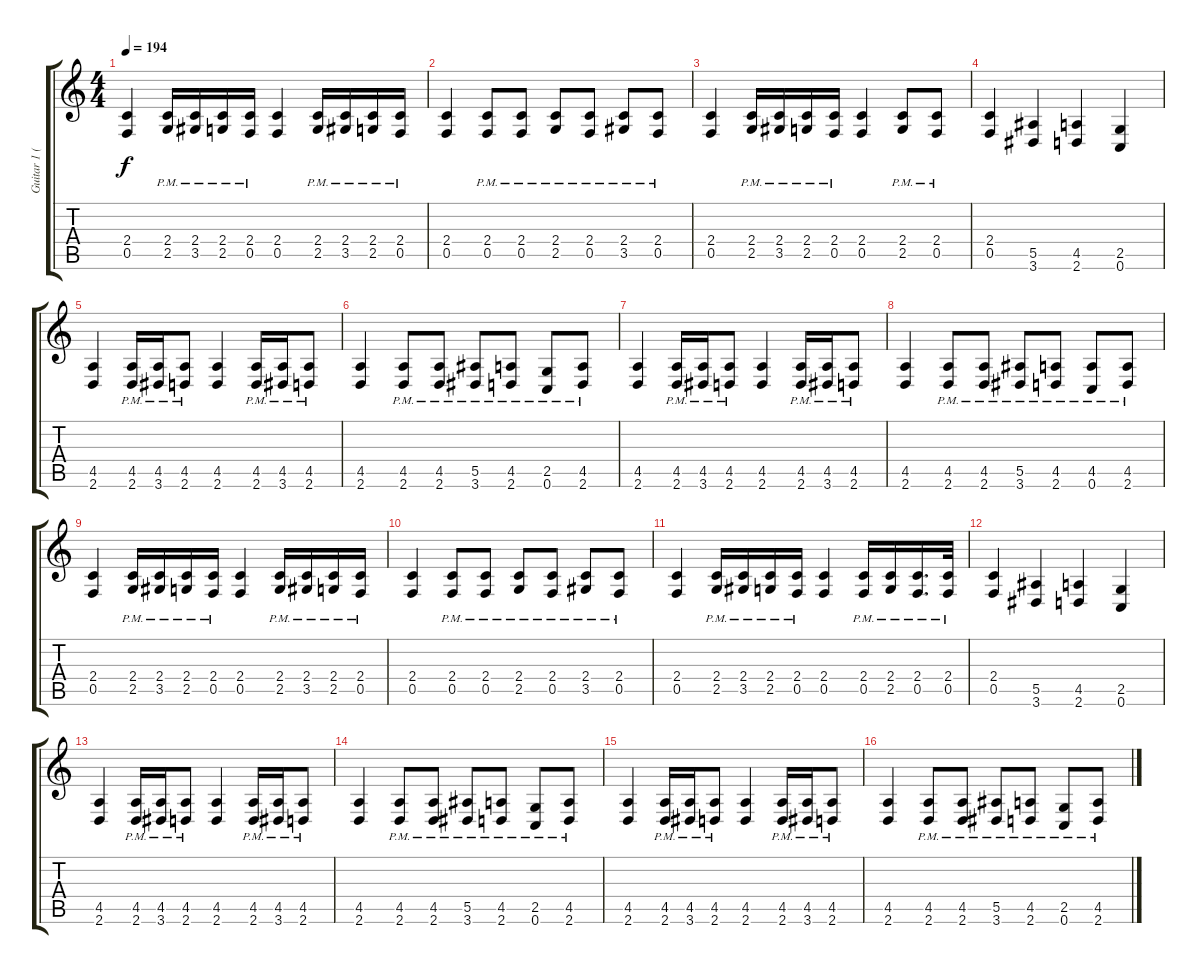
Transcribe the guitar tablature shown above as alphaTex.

\track ("Guitar 1 (Distortion)" "Guitar 1 (") {instrument distortionguitar}
\staff {score tabs}
\tuning (C4 G3 Eb3 Bb2 F2 C2) {hide}
\ts (4 4)
\tempo 194
\clef g2
\ks c
(2.4 0.5).4{dy f} (2.4{pm} 2.5{pm}).16 (2.4{pm} 3.5{pm}).16 (2.4{pm} 2.5{pm}).16 (2.4{pm} 0.5{pm}).16 (2.4 0.5).4 (2.4{pm} 2.5{pm}).16 (2.4{pm} 3.5{pm}).16 (2.4{pm} 2.5{pm}).16 (2.4{pm} 0.5{pm}).16 |
(2.4 0.5).4 (2.4{pm} 0.5{pm}).8 (2.4{pm} 0.5{pm}).8 (2.4{pm} 2.5{pm}).8 (2.4{pm} 0.5{pm}).8 (2.4{pm} 3.5{pm}).8 (2.4{pm} 0.5{pm}).8 |
(2.4 0.5).4 (2.4{pm} 2.5{pm}).16 (2.4{pm} 3.5{pm}).16 (2.4{pm} 2.5{pm}).16 (2.4{pm} 0.5{pm}).16 (2.4 0.5).4 (2.4{pm} 2.5{pm}).8 (2.4{pm} 0.5{pm}).8 |
(2.4 0.5).4 (5.5 3.6).4 (4.5 2.6).4 (2.5 0.6).4 |
(4.5 2.6).4 (4.5{pm} 2.6{pm}).16 (4.5{pm} 3.6{pm}).16 (4.5{pm} 2.6{pm}).8 (4.5 2.6).4 (4.5{pm} 2.6{pm}).16 (4.5{pm} 3.6{pm}).16 (4.5{pm} 2.6{pm}).8 |
(4.5 2.6).4 (4.5{pm} 2.6{pm}).8 (4.5{pm} 2.6{pm}).8 (5.5{pm} 3.6{pm}).8 (4.5{pm} 2.6{pm}).8 (2.5{pm} 0.6{pm}).8 (4.5{pm} 2.6{pm}).8 |
(4.5 2.6).4 (4.5{pm} 2.6{pm}).16 (4.5{pm} 3.6{pm}).16 (4.5{pm} 2.6{pm}).8 (4.5 2.6).4 (4.5{pm} 2.6{pm}).16 (4.5{pm} 3.6{pm}).16 (4.5{pm} 2.6{pm}).8 |
(4.5 2.6).4 (4.5{pm} 2.6{pm}).8 (4.5{pm} 2.6{pm}).8 (5.5{pm} 3.6{pm}).8 (4.5{pm} 2.6{pm}).8 (4.5{pm} 0.6{pm}).8 (4.5{pm} 2.6{pm}).8 |
(2.4 0.5).4 (2.4{pm} 2.5{pm}).16 (2.4{pm} 3.5{pm}).16 (2.4{pm} 2.5{pm}).16 (2.4{pm} 0.5{pm}).16 (2.4 0.5).4 (2.4{pm} 2.5{pm}).16 (2.4{pm} 3.5{pm}).16 (2.4{pm} 2.5{pm}).16 (2.4{pm} 0.5{pm}).16 |
(2.4 0.5).4 (2.4{pm} 0.5{pm}).8 (2.4{pm} 0.5{pm}).8 (2.4{pm} 2.5{pm}).8 (2.4{pm} 0.5{pm}).8 (2.4{pm} 3.5{pm}).8 (2.4{pm} 0.5{pm}).8 |
(2.4 0.5).4 (2.4{pm} 2.5{pm}).16 (2.4{pm} 3.5{pm}).16 (2.4{pm} 2.5{pm}).16 (2.4{pm} 0.5{pm}).16 (2.4 0.5).4 (2.4{pm} 0.5{pm}).16 (2.4{pm} 2.5{pm}).16 (2.4{pm} 0.5{pm}).16{d} (2.4{pm} 0.5{pm}).32 |
(2.4 0.5).4 (5.5 3.6).4 (4.5 2.6).4 (2.5 0.6).4 |
(4.5 2.6).4 (4.5{pm} 2.6{pm}).16 (4.5{pm} 3.6{pm}).16 (4.5{pm} 2.6{pm}).8 (4.5 2.6).4 (4.5{pm} 2.6{pm}).16 (4.5{pm} 3.6{pm}).16 (4.5{pm} 2.6{pm}).8 |
(4.5 2.6).4 (4.5{pm} 2.6{pm}).8 (4.5{pm} 2.6{pm}).8 (5.5{pm} 3.6{pm}).8 (4.5{pm} 2.6{pm}).8 (2.5{pm} 0.6{pm}).8 (4.5{pm} 2.6{pm}).8 |
(4.5 2.6).4 (4.5{pm} 2.6{pm}).16 (4.5{pm} 3.6{pm}).16 (4.5{pm} 2.6{pm}).8 (4.5 2.6).4 (4.5{pm} 2.6{pm}).16 (4.5{pm} 3.6{pm}).16 (4.5{pm} 2.6{pm}).8 |
(4.5 2.6).4 (4.5{pm} 2.6{pm}).8 (4.5{pm} 2.6{pm}).8 (5.5{pm} 3.6{pm}).8 (4.5{pm} 2.6{pm}).8 (2.5{pm} 0.6{pm}).8 (4.5{pm} 2.6{pm}).8
